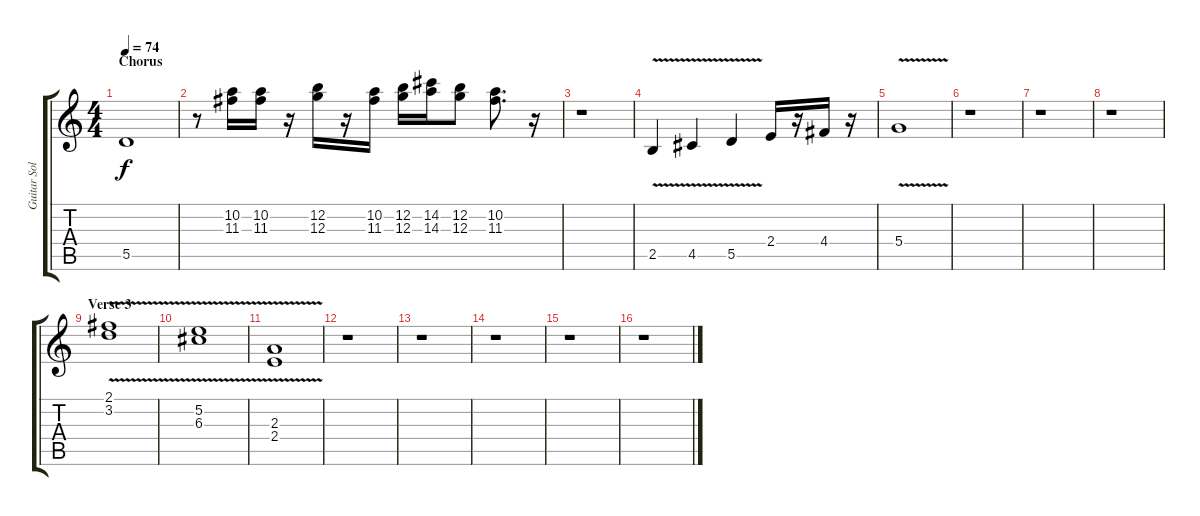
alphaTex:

\track ("Guitar Solo 1 (Felder-4,7)" "Guitar Sol") {instrument distortionguitar}
\staff {score tabs}
\tuning (E4 B3 G3 D3 A2 E2) {hide}
\ts (4 4)
\section ("" "Chorus")
\tempo 74
\clef g2
\ks c
5.5.1{dy f} |
r.8 (10.2 11.3).16 (10.2 11.3).16 r.16 (12.2 12.3).16 r.16 (10.2 11.3).16 (12.2 12.3).16 (14.2 14.3).16 (12.2 12.3).8 (10.2 11.3).8{d} r.16 |
r.1 |
2.5{v}.4 4.5{v}.4 5.5{v}.4 2.4.16 r.16 4.4.16 r.16 |
5.4{v}.1 |
r.1 |
r.1 |
r.1 |
\section ("" "Verse 3")
(2.1{v} 3.2{v}).1 |
(5.2{v} 6.3{v}).1 |
(2.3{v} 2.4{v}).1 |
r.1 |
r.1 |
r.1 |
r.1 |
r.1
